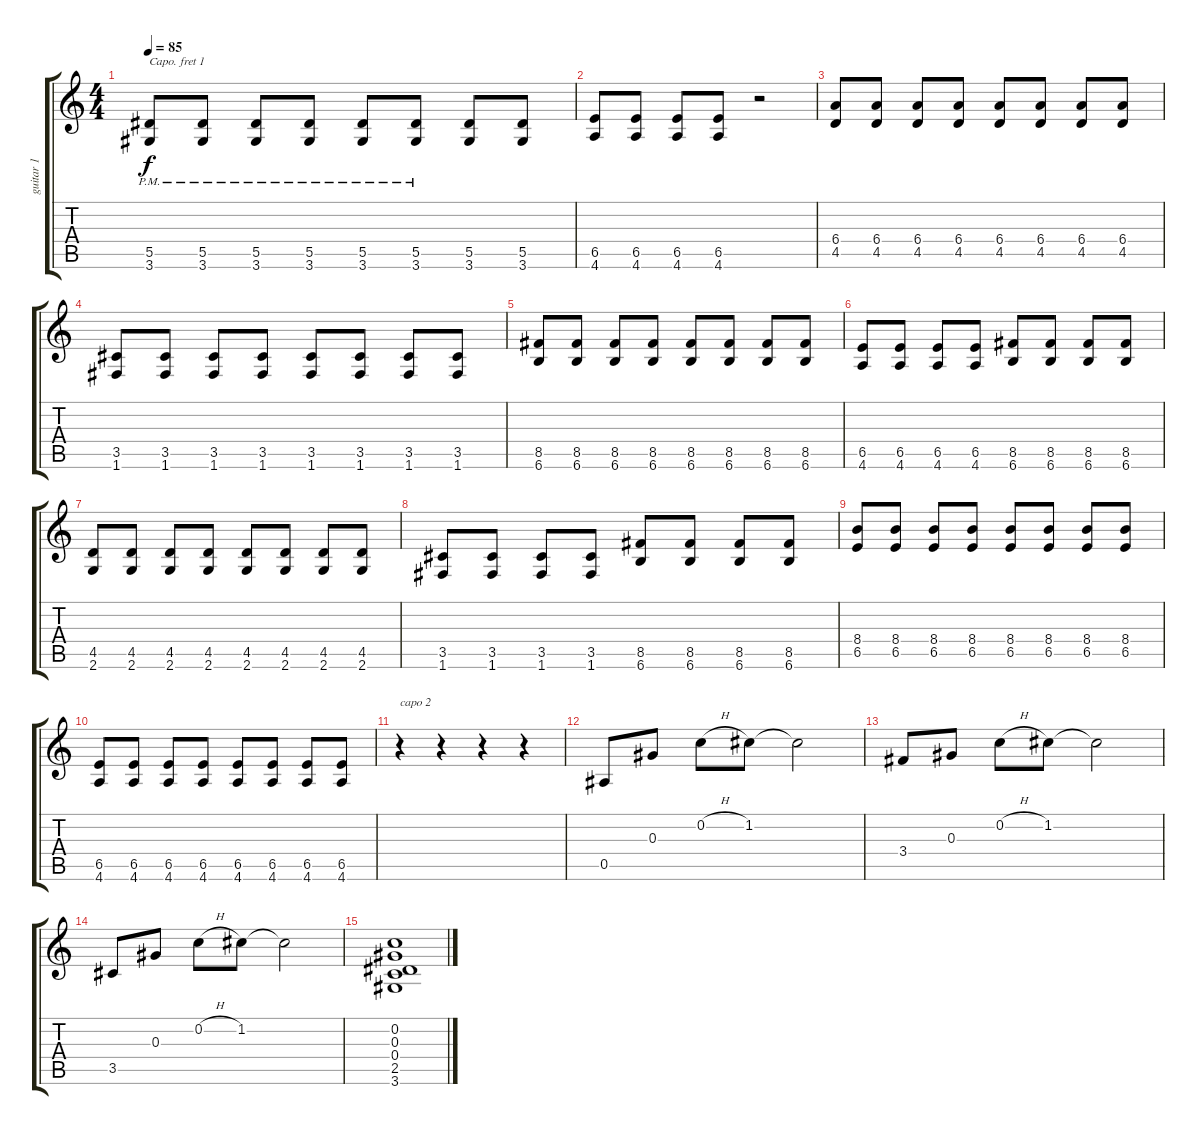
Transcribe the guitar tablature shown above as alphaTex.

\track ("guitar 1" "guitar 1") {instrument electricguitarjazz}
\staff {score tabs}
\capo 1
\tuning (E4 B3 G3 D3 A2 E2) {hide}
\ts (4 4)
\tempo 85
\clef g2
\ks c
(5.5{pm} 3.6{pm}).8{dy f} (5.5{pm} 3.6{pm}).8 (5.5{pm} 3.6{pm}).8 (5.5{pm} 3.6{pm}).8 (5.5{pm} 3.6{pm}).8 (5.5{pm} 3.6{pm}).8 (5.5 3.6).8 (5.5 3.6).8 |
(6.5 4.6).8 (6.5 4.6).8 (6.5 4.6).8 (6.5 4.6).8 r.2 |
(6.4 4.5).8{instrument overdrivenguitar} (6.4 4.5).8 (6.4 4.5).8 (6.4 4.5).8 (6.4 4.5).8 (6.4 4.5).8 (6.4 4.5).8 (6.4 4.5).8 |
(3.5 1.6).8 (3.5 1.6).8 (3.5 1.6).8 (3.5 1.6).8 (3.5 1.6).8 (3.5 1.6).8 (3.5 1.6).8 (3.5 1.6).8 |
(8.5 6.6).8 (8.5 6.6).8 (8.5 6.6).8 (8.5 6.6).8 (8.5 6.6).8 (8.5 6.6).8 (8.5 6.6).8 (8.5 6.6).8 |
(6.5 4.6).8 (6.5 4.6).8 (6.5 4.6).8 (6.5 4.6).8 (8.5 6.6).8 (8.5 6.6).8 (8.5 6.6).8 (8.5 6.6).8 |
(4.5 2.6).8 (4.5 2.6).8 (4.5 2.6).8 (4.5 2.6).8 (4.5 2.6).8 (4.5 2.6).8 (4.5 2.6).8 (4.5 2.6).8 |
(3.5 1.6).8 (3.5 1.6).8 (3.5 1.6).8 (3.5 1.6).8 (8.5 6.6).8 (8.5 6.6).8 (8.5 6.6).8 (8.5 6.6).8 |
(8.4 6.5).8 (8.4 6.5).8 (8.4 6.5).8 (8.4 6.5).8 (8.4 6.5).8 (8.4 6.5).8 (8.4 6.5).8 (8.4 6.5).8 |
(6.5 4.6).8 (6.5 4.6).8 (6.5 4.6).8 (6.5 4.6).8 (6.5 4.6).8 (6.5 4.6).8 (6.5 4.6).8 (6.5 4.6).8 |
r.4{txt "capo 2"} r.4 r.4 r.4 |
0.5.8 0.3.8 0.2{h}.8 1.2.8 1.2{t}.2 |
3.4.8 0.3.8 0.2{h}.8 1.2.8 1.2{t}.2 |
3.5.8 0.3.8 0.2{h}.8 1.2.8 1.2{t}.2 |
(0.2 0.3 0.4 2.5 3.6).1
